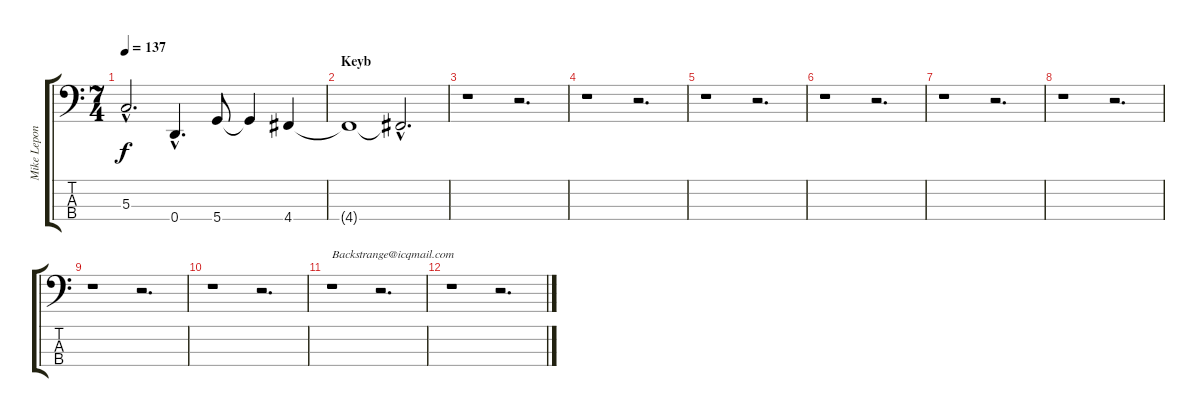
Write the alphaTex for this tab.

\track ("Mike Lepond" "Mike Lepon") {instrument electricbassfinger}
\staff {score tabs}
\tuning (F2 C2 G1 D1) {hide}
\ts (7 4)
\tempo 137
\clef f4
\ks c
5.3{hac t}.2{d dy f} 0.4{hac}.4{d} 5.4.8 5.4{t}.4 4.4.4 |
\section ("" "Keyb")
4.4{t}.1 4.4{hac t}.2{d} |
r.1 r.2{d} |
r.1 r.2{d} |
r.1 r.2{d} |
r.1 r.2{d} |
r.1 r.2{d} |
r.1 r.2{d} |
r.1 r.2{d} |
r.1 r.2{d} |
r.1{txt "Backstrange@icqmail.com"} r.2{d} |
r.1 r.2{d}
